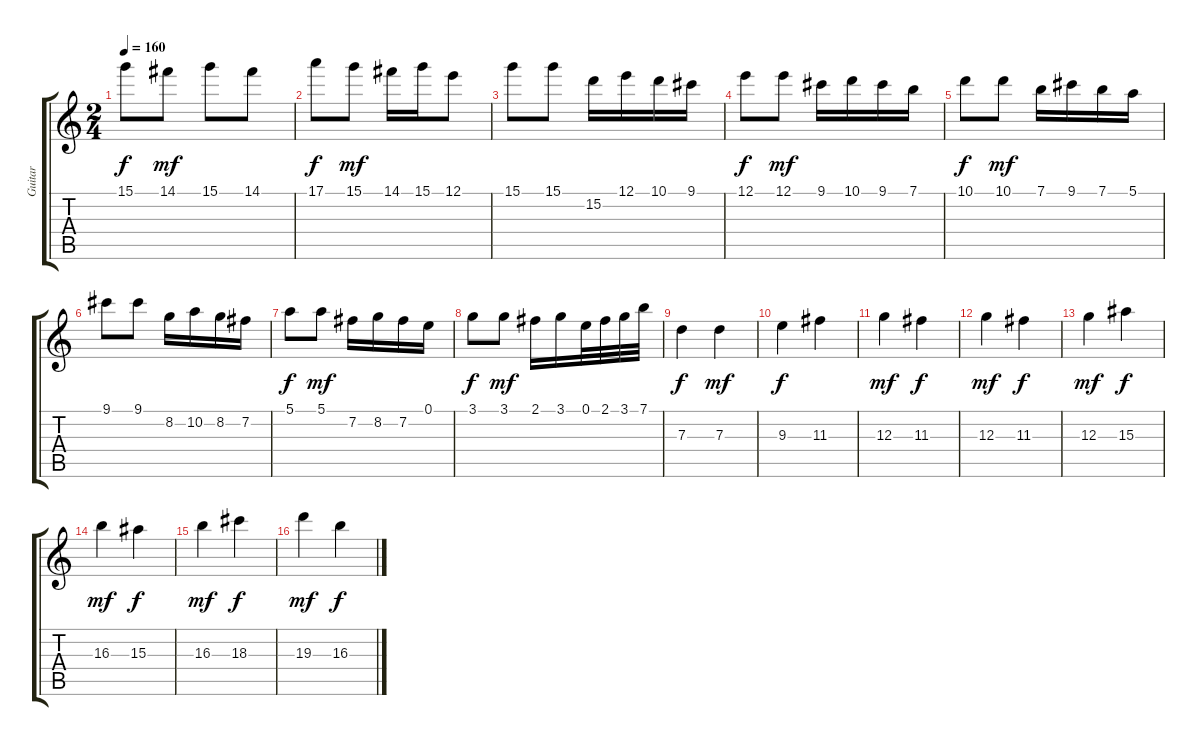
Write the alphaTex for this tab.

\track ("Guitar" "Guitar") {instrument overdrivenguitar}
\staff {score tabs}
\tuning (E4 B3 G3 D3 A2 E2) {hide}
\ts (2 4)
\tempo 160
\clef g2
\ks c
15.1.8{dy f} 14.1.8{dy mf} 15.1.8 14.1.8 |
17.1.8{dy f} 15.1.8{dy mf} 14.1.16 15.1.16 12.1.8 |
15.1.8 15.1.8 15.2.16 12.1.16 10.1.16 9.1.16 |
12.1.8{dy f} 12.1.8{dy mf} 9.1.16 10.1.16 9.1.16 7.1.16 |
10.1.8{dy f} 10.1.8{dy mf} 7.1.16 9.1.16 7.1.16 5.1.16 |
9.1.8 9.1.8 8.2.16 10.2.16 8.2.16 7.2.16 |
5.1.8{dy f} 5.1.8{dy mf} 7.2.16 8.2.16 7.2.16 0.1.16 |
3.1.8{dy f} 3.1.8{dy mf} 2.1.16 3.1.16 0.1.32 2.1.32 3.1.32 7.1.32 |
7.3.4{dy f} 7.3.4{dy mf} |
9.3.4{dy f} 11.3.4 |
12.3.4{dy mf} 11.3.4{dy f} |
12.3.4{dy mf} 11.3.4{dy f} |
12.3.4{dy mf} 15.3.4{dy f} |
16.3.4{dy mf} 15.3.4{dy f} |
16.3.4{dy mf} 18.3.4{dy f} |
19.3.4{dy mf} 16.3.4{dy f}
